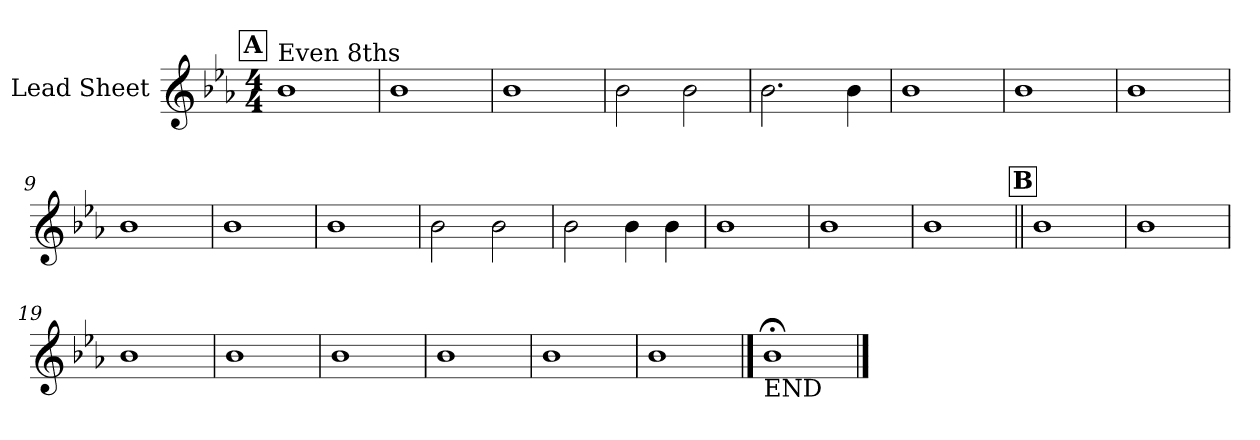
**kern
*part1
*staff1
*I"Lead Sheet
*clefG2
*k[b-e-a-]
*E-:
*M4/4
!!LO:REH:place=s1:a:fs=14:t=A
=1
!LO:TX:a:t=Even 8ths
1b-
=2
1b-
=3
1b-
=4
2b-\
2b-\
!!LO:LB:g=z
=5
2.b-\
4b-\
=6
1b-
=7
1b-
=8
1b-
!!LO:LB:g=z
=9
1b-
=10
1b-
=11
1b-
=12
2b-\
2b-\
!!LO:LB:g=z
=13
2b-\
4b-\
4b-\
=14
1b-
=15
1b-
=16
1b-
!!LO:LB:g=z
!!LO:REH:place=s1:a:fs=14:t=B
=17||
1b-
=18
1b-
=19
1b-
=20
1b-
!!LO:LB:g=z
=21
1b-
=22
1b-
=23
1b-
=24
1b-
!!LO:LB:g=z
==25
!LO:TX:b:t=END
1b-;<
==
*-
